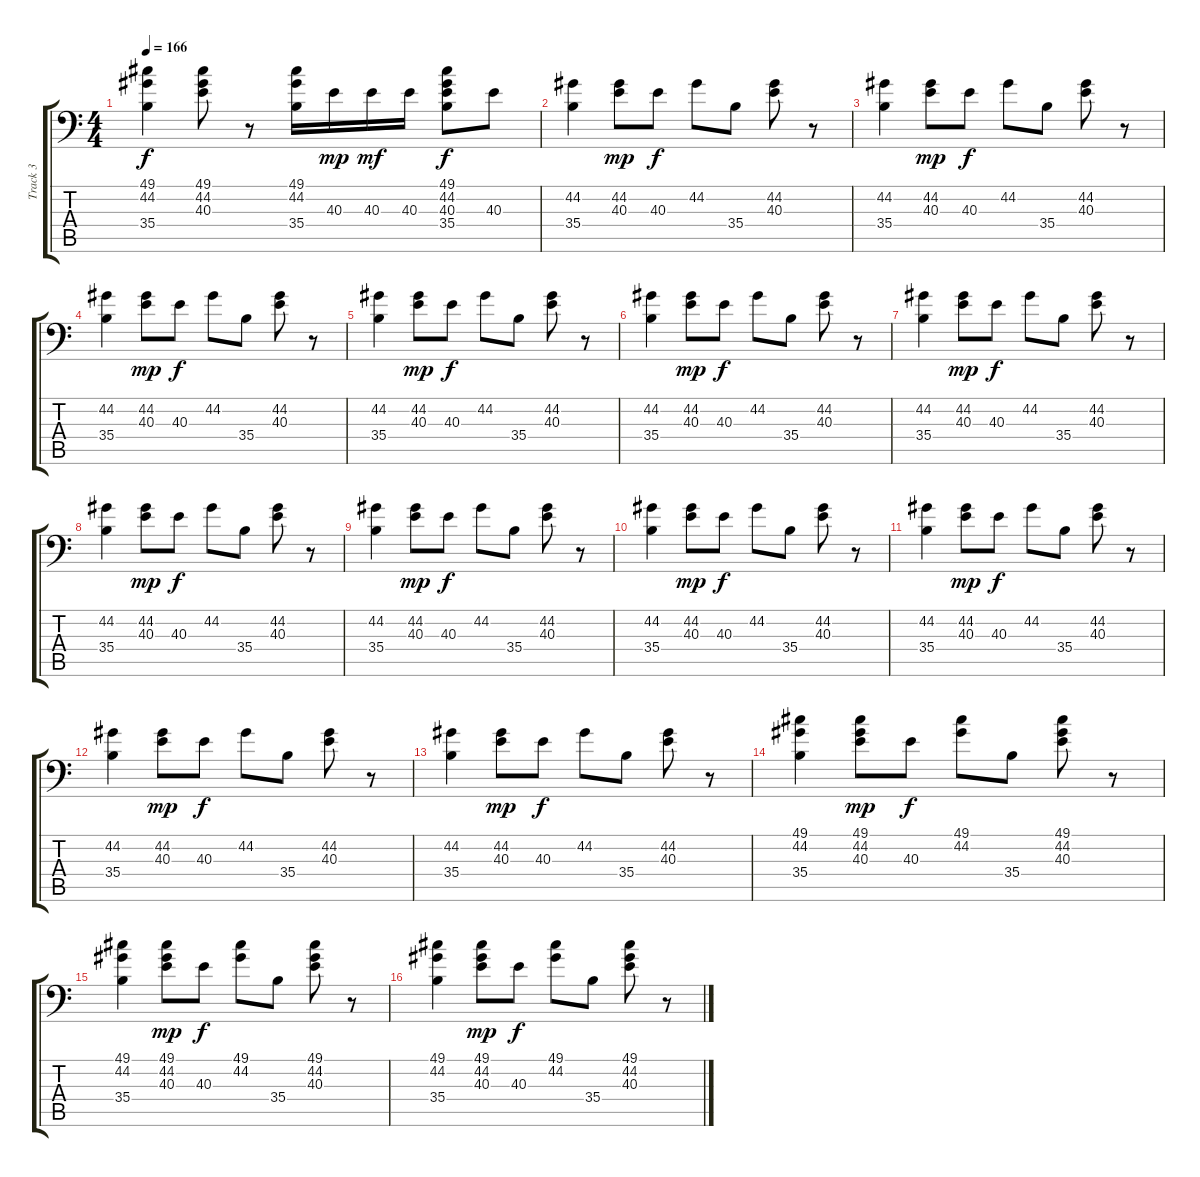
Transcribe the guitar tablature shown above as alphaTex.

\track ("Track 3" "Track 3") {instrument acousticgrandpiano}
\staff {score tabs}
\tuning (C-1 C-1 C-1 C-1 C-1 C-1) {hide}
\ts (4 4)
\tempo 166
\clef f4
\ks c
(49.1 44.2 35.4).4{dy f} (49.1 44.2 40.3).8 r.8 (49.1 44.2 35.4).16 40.3.16{dy mp} 40.3.16{dy mf} 40.3.16 (49.1 44.2 40.3 35.4).8{dy f} 40.3.8 |
(44.2 35.4).4 (44.2 40.3).8{dy mp} 40.3.8{dy f} 44.2.8 35.4.8 (44.2 40.3).8 r.8 |
(44.2 35.4).4 (44.2 40.3).8{dy mp} 40.3.8{dy f} 44.2.8 35.4.8 (44.2 40.3).8 r.8 |
(44.2 35.4).4 (44.2 40.3).8{dy mp} 40.3.8{dy f} 44.2.8 35.4.8 (44.2 40.3).8 r.8 |
(44.2 35.4).4 (44.2 40.3).8{dy mp} 40.3.8{dy f} 44.2.8 35.4.8 (44.2 40.3).8 r.8 |
(44.2 35.4).4 (44.2 40.3).8{dy mp} 40.3.8{dy f} 44.2.8 35.4.8 (44.2 40.3).8 r.8 |
(44.2 35.4).4 (44.2 40.3).8{dy mp} 40.3.8{dy f} 44.2.8 35.4.8 (44.2 40.3).8 r.8 |
(44.2 35.4).4 (44.2 40.3).8{dy mp} 40.3.8{dy f} 44.2.8 35.4.8 (44.2 40.3).8 r.8 |
(44.2 35.4).4 (44.2 40.3).8{dy mp} 40.3.8{dy f} 44.2.8 35.4.8 (44.2 40.3).8 r.8 |
(44.2 35.4).4 (44.2 40.3).8{dy mp} 40.3.8{dy f} 44.2.8 35.4.8 (44.2 40.3).8 r.8 |
(44.2 35.4).4 (44.2 40.3).8{dy mp} 40.3.8{dy f} 44.2.8 35.4.8 (44.2 40.3).8 r.8 |
(44.2 35.4).4 (44.2 40.3).8{dy mp} 40.3.8{dy f} 44.2.8 35.4.8 (44.2 40.3).8 r.8 |
(44.2 35.4).4 (44.2 40.3).8{dy mp} 40.3.8{dy f} 44.2.8 35.4.8 (44.2 40.3).8 r.8 |
(49.1 44.2 35.4).4 (49.1 44.2 40.3).8{dy mp} 40.3.8{dy f} (49.1 44.2).8 35.4.8 (49.1 44.2 40.3).8 r.8 |
(49.1 44.2 35.4).4 (49.1 44.2 40.3).8{dy mp} 40.3.8{dy f} (49.1 44.2).8 35.4.8 (49.1 44.2 40.3).8 r.8 |
(49.1 44.2 35.4).4 (49.1 44.2 40.3).8{dy mp} 40.3.8{dy f} (49.1 44.2).8 35.4.8 (49.1 44.2 40.3).8 r.8
